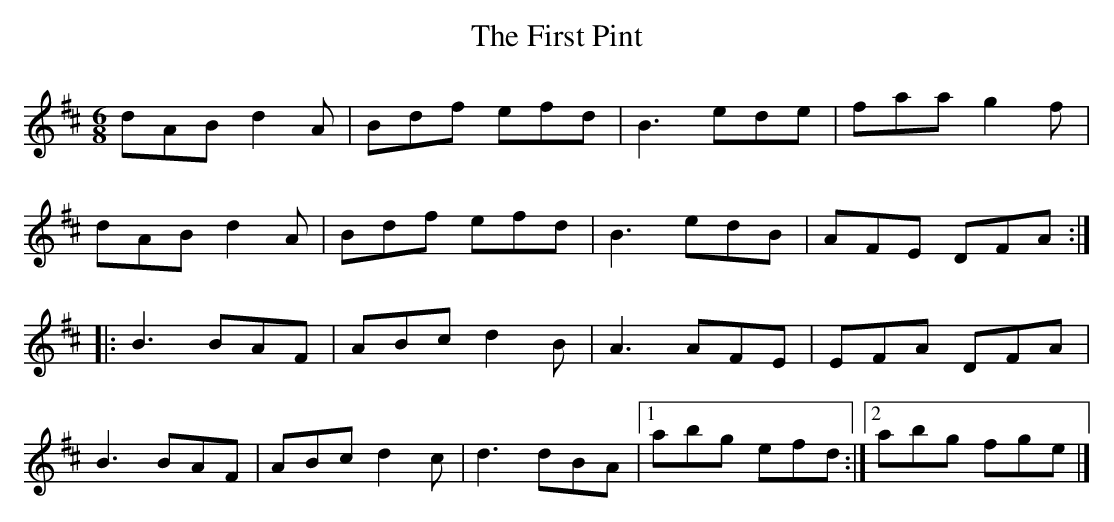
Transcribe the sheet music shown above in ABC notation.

X:1
T:The First Pint
M:6/8
L:1/8
K:D
dAB d2A | Bdf efd | B3 ede | faa g2f |
dAB d2A | Bdf efd | B3 edB | AFE DFA ::
B3 BAF | ABc d2B | A3 AFE | EFA DFA |
B3 BAF | ABc d2c | d3 dBA |1 abg efd :|2 abg fge |]
